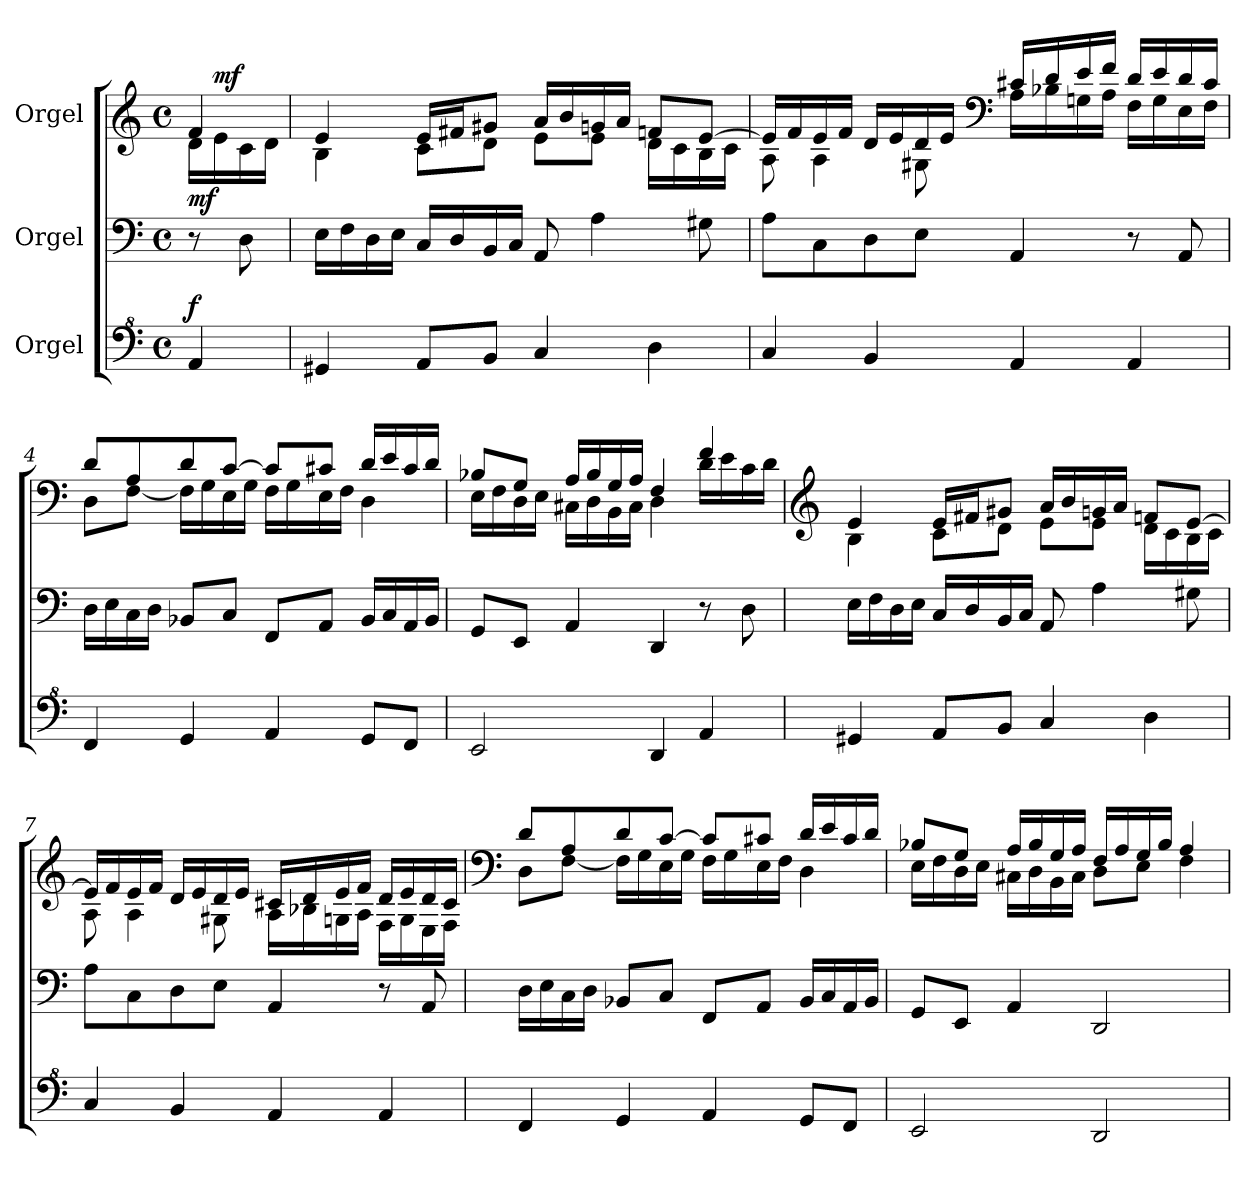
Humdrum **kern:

**kern	**dynam	**kern	**dynam	**kern	**dynam
*part3	*part3	*part2	*part2	*part1	*part1
*staff3	*staff3	*staff2	*staff2	*staff1	*staff1
*I"Orgel	*	*I"Orgel	*	*I"Orgel	*
*clefF^4	*	*clefF4	*	*clefG2	*
*k[]	*	*k[]	*	*k[]	*
*M4/4	*	*M4/4	*	*M4/4	*
*met(c)	*	*met(c)	*	*met(c)	*
*MM40	*	*MM40	*	*MM40	*
=1	=1	=1	=1	=1	=1
*	*	*	*	*^	*
!	!LO:DY:a	!	!LO:DY:a	!	!	!
4A/	f	8r	mf	4f/	16d\LL	.
!	!	!	!	!	!	!LO:DY:a
.	.	.	.	.	16e\	mf
.	.	8D\	.	.	16c\	.
.	.	.	.	.	16d\JJ	.
=2	=2	=2	=2	=2	=2	=2
4G#X/	.	16E\LL	.	4e/	4B\	.
.	.	16F\	.	.	.	.
.	.	16D\	.	.	.	.
.	.	16E\JJ	.	.	.	.
8A/L	.	16C/LL	.	16e/LL	8c\L	.
.	.	16D/	.	16f#X/J	.	.
8B/J	.	16BB/	.	8g#X/J	8d\J	.
.	.	16C/JJ	.	.	.	.
4c/	.	8AA/	.	16a/LL	8e\L	.
.	.	.	.	16b/	.	.
.	.	4A\	.	16gn/	8e\J	.
.	.	.	.	16a/JJ	.	.
4d\	.	.	.	8fn/L	16d\LL	.
.	.	.	.	.	16c\	.
.	.	8G#X\	.	[8e/J	16B\	.
.	.	.	.	.	16c\JJ	.
=3	=3	=3	=3	=3	=3	=3
4c/	.	8A\L	.	16e/LL]	8A\	.
.	.	.	.	16f/	.	.
.	.	8C\	.	16e/	4A\	.
.	.	.	.	16f/JJ	.	.
4B/	.	8D\	.	16d/LL	.	.
.	.	.	.	16e/	.	.
.	.	8E\J	.	16d/	8G#X\	.
.	.	.	.	16e/JJ	.	.
*	*	*	*	*clefF4	*	*
4A/	.	4AA/	.	16c#X/LL	16A\LL	.
.	.	.	.	16d/	16B-X\	.
.	.	.	.	16e/	16Gn\	.
.	.	.	.	16f/JJ	16A\JJ	.
4A/	.	8r	.	16d/LL	16F\LL	.
.	.	.	.	16e/	16G\	.
.	.	8AA/	.	16d/	16E\	.
.	.	.	.	16c#/JJ	16F\JJ	.
!!LO:LB:g=z	!!
=4	=4	=4	=4	=4	=4	=4
4F/	.	16D\LL	.	8d/L	8D\L	.
.	.	16E\	.	.	.	.
.	.	16C\	.	8A/	[8F\J	.
.	.	16D\JJ	.	.	.	.
4G/	.	8BB-X/L	.	8d/	16F\LL]	.
.	.	.	.	.	16G\	.
.	.	8C/J	.	[8c/J	16E\	.
.	.	.	.	.	16G\JJ	.
4A/	.	8FF/L	.	8c/L]	16F\LL	.
.	.	.	.	.	16G\	.
.	.	8AA/J	.	8c#X/J	16E\	.
.	.	.	.	.	16F\JJ	.
8G/L	.	16BB-/LL	.	16d/LL	4D\	.
.	.	16C/	.	16e/	.	.
8F/J	.	16AA/	.	16c#/	.	.
.	.	16BB-/JJ	.	16d/JJ	.	.
=5	=5	=5	=5	=5	=5	=5
2E/	.	8GG/L	.	8B-X/L	16E\LL	.
.	.	.	.	.	16F\	.
.	.	8EE/J	.	8G/J	16D\	.
.	.	.	.	.	16E\JJ	.
.	.	4AA/	.	16A/LL	16C#X\LL	.
.	.	.	.	16B-/	16D\	.
.	.	.	.	16G/	16BB\	.
.	.	.	.	16A/JJ	16C#\JJ	.
4D/	.	4DD/	.	4F/	4D\	.
4A/	.	8r	.	4f/	16d\LL	.
.	.	.	.	.	16e\	.
.	.	8D\	.	.	16c\	.
.	.	.	.	.	16d\JJ	.
!!LO:LB:g=z	!!
=6	=6	=6	=6	=6	=6	=6
*	*	*	*	*clefG2	*	*
4G#X/	.	16E\LL	.	4e/	4B\	.
.	.	16F\	.	.	.	.
.	.	16D\	.	.	.	.
.	.	16E\JJ	.	.	.	.
8A/L	.	16C/LL	.	16e/LL	8c\L	.
.	.	16D/	.	16f#X/J	.	.
8B/J	.	16BB/	.	8g#X/J	8d\J	.
.	.	16C/JJ	.	.	.	.
4c/	.	8AA/	.	16a/LL	8e\L	.
.	.	.	.	16b/	.	.
.	.	4A\	.	16gn/	8e\J	.
.	.	.	.	16a/JJ	.	.
4d\	.	.	.	8fn/L	16d\LL	.
.	.	.	.	.	16c\	.
.	.	8G#X\	.	[8e/J	16B\	.
.	.	.	.	.	16c\JJ	.
=7	=7	=7	=7	=7	=7	=7
4c/	.	8A\L	.	16e/LL]	8A\	.
.	.	.	.	16f/	.	.
.	.	8C\	.	16e/	4A\	.
.	.	.	.	16f/JJ	.	.
4B/	.	8D\	.	16d/LL	.	.
.	.	.	.	16e/	.	.
.	.	8E\J	.	16d/	8G#X\	.
.	.	.	.	16e/JJ	.	.
4A/	.	4AA/	.	16c#X/LL	16A\LL	.
.	.	.	.	16d/	16B-X\	.
.	.	.	.	16e/	16Gn\	.
.	.	.	.	16f/JJ	16A\JJ	.
4A/	.	8r	.	16d/LL	16F\LL	.
.	.	.	.	16e/	16G\	.
.	.	8AA/	.	16d/	16E\	.
.	.	.	.	16c#/JJ	16F\JJ	.
!!LO:LB:g=z	!!
=8	=8	=8	=8	=8	=8	=8
*	*	*	*	*clefF4	*	*
4F/	.	16D\LL	.	8d/L	8D\L	.
.	.	16E\	.	.	.	.
.	.	16C\	.	8A/	[8F\J	.
.	.	16D\JJ	.	.	.	.
4G/	.	8BB-X/L	.	8d/	16F\LL]	.
.	.	.	.	.	16G\	.
.	.	8C/J	.	[8c/J	16E\	.
.	.	.	.	.	16G\JJ	.
4A/	.	8FF/L	.	8c/L]	16F\LL	.
.	.	.	.	.	16G\	.
.	.	8AA/J	.	8c#X/J	16E\	.
.	.	.	.	.	16F\JJ	.
8G/L	.	16BB-/LL	.	16d/LL	4D\	.
.	.	16C/	.	16e/	.	.
8F/J	.	16AA/	.	16c#/	.	.
.	.	16BB-/JJ	.	16d/JJ	.	.
=9	=9	=9	=9	=9	=9	=9
2E/	.	8GG/L	.	8B-X/L	16E\LL	.
.	.	.	.	.	16F\	.
.	.	8EE/J	.	8G/J	16D\	.
.	.	.	.	.	16E\JJ	.
.	.	4AA/	.	16A/LL	16C#X\LL	.
.	.	.	.	16B-/	16D\	.
.	.	.	.	16G/	16BB\	.
.	.	.	.	16A/JJ	16C#\JJ	.
2D/	.	2DD/	.	16F/LL	8D\L	.
.	.	.	.	16A/	.	.
.	.	.	.	16G/	8E\J	.
.	.	.	.	16B-/JJ	.	.
.	.	.	.	4A/	4F\	.
*	*	*	*	*v	*v	*
=	=	=	=	=	=
*-	*-	*-	*-	*-	*-
